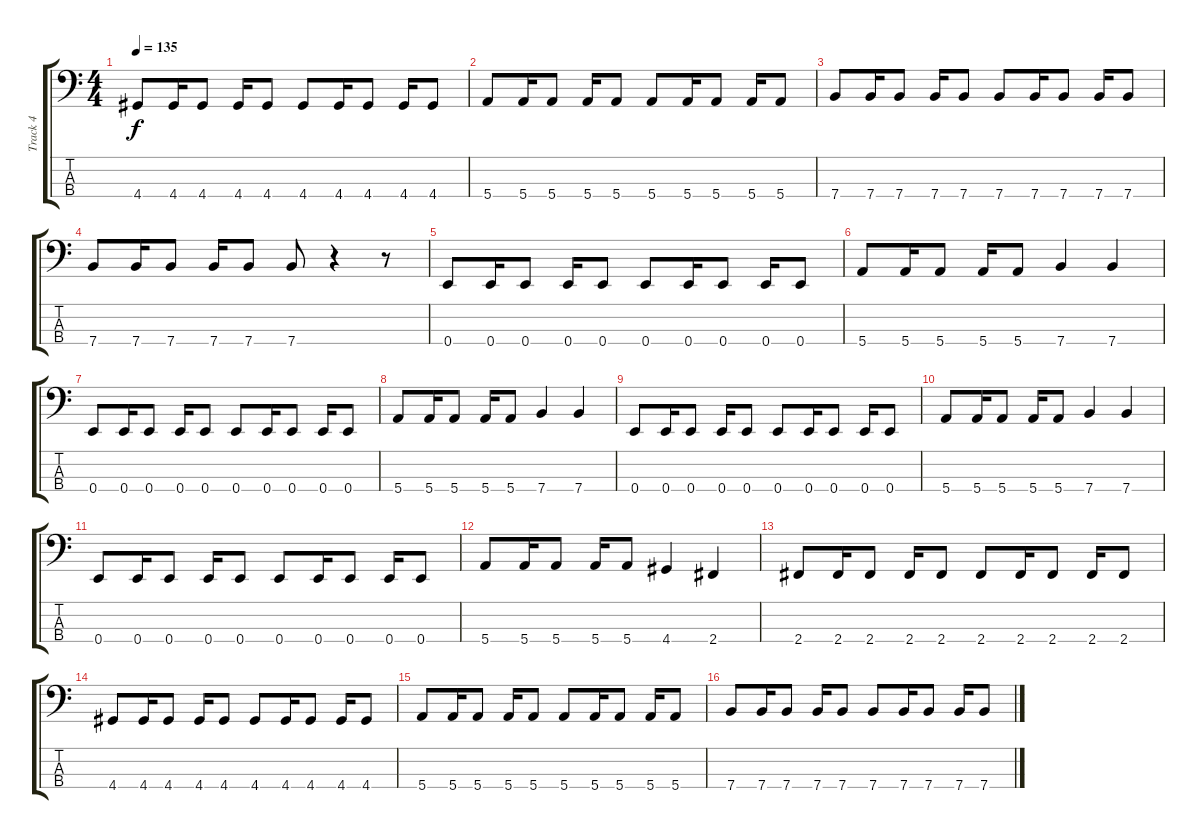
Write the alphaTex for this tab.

\track ("Track 4" "Track 4") {instrument electricbassfinger}
\staff {score tabs}
\tuning (G2 D2 A1 E1) {hide}
\ts (4 4)
\tempo 135
\clef f4
\ks c
4.4.8{dy f} 4.4.16 4.4.8 4.4.16 4.4.8 4.4.8 4.4.16 4.4.8 4.4.16 4.4.8 |
5.4.8 5.4.16 5.4.8 5.4.16 5.4.8 5.4.8 5.4.16 5.4.8 5.4.16 5.4.8 |
7.4.8 7.4.16 7.4.8 7.4.16 7.4.8 7.4.8 7.4.16 7.4.8 7.4.16 7.4.8 |
7.4.8 7.4.16 7.4.8 7.4.16 7.4.8 7.4.8 r.4 r.8 |
0.4.8{volume 16} 0.4.16 0.4.8 0.4.16 0.4.8 0.4.8 0.4.16 0.4.8 0.4.16 0.4.8 |
5.4.8 5.4.16 5.4.8 5.4.16 5.4.8 7.4.4 7.4.4 |
0.4.8 0.4.16 0.4.8 0.4.16 0.4.8 0.4.8 0.4.16 0.4.8 0.4.16 0.4.8 |
5.4.8 5.4.16 5.4.8 5.4.16 5.4.8 7.4.4 7.4.4 |
0.4.8 0.4.16 0.4.8 0.4.16 0.4.8 0.4.8 0.4.16 0.4.8 0.4.16 0.4.8 |
5.4.8 5.4.16 5.4.8 5.4.16 5.4.8 7.4.4 7.4.4 |
0.4.8 0.4.16 0.4.8 0.4.16 0.4.8 0.4.8 0.4.16 0.4.8 0.4.16 0.4.8 |
5.4.8 5.4.16 5.4.8 5.4.16 5.4.8 4.4.4 2.4.4 |
2.4.8 2.4.16 2.4.8 2.4.16 2.4.8 2.4.8 2.4.16 2.4.8 2.4.16 2.4.8 |
4.4.8 4.4.16 4.4.8 4.4.16 4.4.8 4.4.8 4.4.16 4.4.8 4.4.16 4.4.8 |
5.4.8 5.4.16 5.4.8 5.4.16 5.4.8 5.4.8 5.4.16 5.4.8 5.4.16 5.4.8 |
7.4.8 7.4.16 7.4.8 7.4.16 7.4.8 7.4.8 7.4.16 7.4.8 7.4.16 7.4.8
